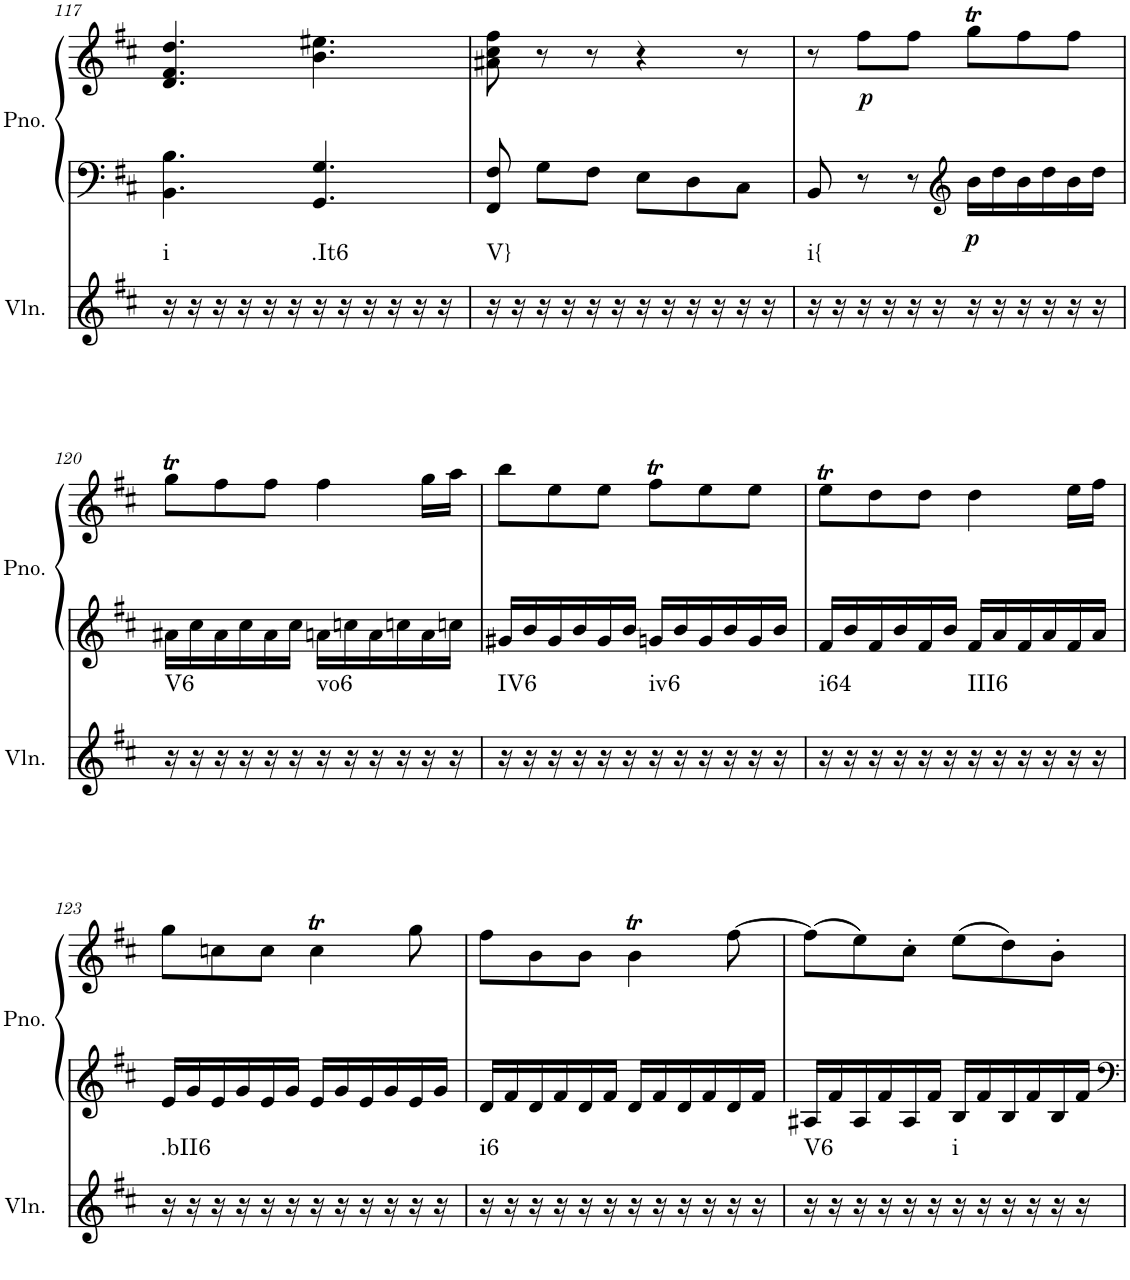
**kern	**harte	**kern	**kern	**dynam
*part2	*part2	*part1	*part1	*part1
*staff3	*	*staff2	*staff1	*staff1/2
*I"Violin	*	*I"Piano, Piano right	*	*
*I'Vln.	*	*I'Pno.	*	*
!!LO:PB:g=z
*clefG2	*	*clefF4	*clefG2	*
*k[f#c#]	*	*k[f#c#]	*k[f#c#]	*
*M6/8	*	*M6/8	*M6/8	*
=117	=117	=117	=117	=117
!	!LO:H:kt=i	!	!	!
16r	N	4.BB\ 4.B\	4.d/ 4.f#/ 4.dd/	.
16r	.	.	.	.
16r	.	.	.	.
16r	.	.	.	.
16r	.	.	.	.
16r	.	.	.	.
!	!LO:H:kt=.It6	!	!	!
16r	N	4.GG/ 4.G/	4.b\ 4.ee#X\	.
16r	.	.	.	.
16r	.	.	.	.
16r	.	.	.	.
16r	.	.	.	.
16r	.	.	.	.
=118	=118	=118	=118	=118
!	!LO:H:kt=V}	!	!	!
16r	N	8FF#/ 8F#/	8a#X\ 8cc#\ 8ff#\	.
16r	.	.	.	.
16r	.	8G\L	8r	.
16r	.	.	.	.
16r	.	8F#\J	8r	.
16r	.	.	.	.
16r	.	8E\L	4r	.
16r	.	.	.	.
16r	.	8D\	.	.
16r	.	.	.	.
16r	.	8C#\J	8r	.
16r	.	.	.	.
=119	=119	=119	=119	=119
!	!LO:H:kt=i{	!	!	!
16r	N	8BB/	8r	.
16r	.	.	.	.
!	!	!	!	!LO:DY:b
16r	.	8r	8ff#\L	p
16r	.	.	.	.
16r	.	8r	8ff#\J	.
16r	.	.	.	.
*	*	*clefG2	*	*
!	!	!	!	!LO:DY:b=2
16r	.	16b\LL	8ggT\L	p
16r	.	16dd\	.	.
16r	.	16b\	8ff#\	.
16r	.	16dd\	.	.
16r	.	16b\	8ff#\J	.
16r	.	16dd\JJ	.	.
!!LO:LB:g=z
=120	=120	=120	=120	=120
!	!LO:H:kt=V6	!	!	!
16r	N	16a#X\LL	8ggT\L	.
16r	.	16cc#\	.	.
16r	.	16a#\	8ff#\	.
16r	.	16cc#\	.	.
16r	.	16a#\	8ff#\J	.
16r	.	16cc#\JJ	.	.
!	!LO:H:kt=vo6	!	!	!
16r	N	16an\LL	4ff#\	.
16r	.	16ccn\	.	.
16r	.	16a\	.	.
16r	.	16ccn\	.	.
16r	.	16a\	16gg\LL	.
16r	.	16ccn\JJ	16aa\JJ	.
=121	=121	=121	=121	=121
!	!LO:H:kt=IV6	!	!	!
16r	N	16g#X/LL	8bb\L	.
16r	.	16b/	.	.
16r	.	16g#/	8ee\	.
16r	.	16b/	.	.
16r	.	16g#/	8ee\J	.
16r	.	16b/JJ	.	.
!	!LO:H:kt=iv6	!	!	!
16r	N	16gn/LL	8ff#t\L	.
16r	.	16b/	.	.
16r	.	16g/	8ee\	.
16r	.	16b/	.	.
16r	.	16g/	8ee\J	.
16r	.	16b/JJ	.	.
=122	=122	=122	=122	=122
!	!LO:H:kt=i64	!	!	!
16r	N	16f#/LL	8eeT\L	.
16r	.	16b/	.	.
16r	.	16f#/	8dd\	.
16r	.	16b/	.	.
16r	.	16f#/	8dd\J	.
16r	.	16b/JJ	.	.
!	!LO:H:kt=III6	!	!	!
16r	N	16f#/LL	4dd\	.
16r	.	16a/	.	.
16r	.	16f#/	.	.
16r	.	16a/	.	.
16r	.	16f#/	16ee\LL	.
16r	.	16a/JJ	16ff#\JJ	.
!!LO:LB:g=z
=123	=123	=123	=123	=123
!	!LO:H:kt=.bII6	!	!	!
16r	N	16e/LL	8gg\L	.
16r	.	16g/	.	.
16r	.	16e/	8ccn\	.
16r	.	16g/	.	.
16r	.	16e/	8cc\J	.
16r	.	16g/JJ	.	.
16r	.	16e/LL	4ccT\	.
16r	.	16g/	.	.
16r	.	16e/	.	.
16r	.	16g/	.	.
16r	.	16e/	8gg\	.
16r	.	16g/JJ	.	.
=124	=124	=124	=124	=124
!	!LO:H:kt=i6	!	!	!
16r	N	16d/LL	8ff#\L	.
16r	.	16f#/	.	.
16r	.	16d/	8b\	.
16r	.	16f#/	.	.
16r	.	16d/	8b\J	.
16r	.	16f#/JJ	.	.
16r	.	16d/LL	4bT\	.
16r	.	16f#/	.	.
16r	.	16d/	.	.
16r	.	16f#/	.	.
16r	.	16d/	[8ff#\	.
16r	.	16f#/JJ	.	.
=125	=125	=125	=125	=125
!	!LO:H:kt=V6	!	!	!
16r	N	16A#X/LL	(8ff#\L]	.
16r	.	16f#/	.	.
16r	.	16A#/	8ee\)	.
16r	.	16f#/	.	.
16r	.	16A#/	8cc#'\J	.
16r	.	16f#/JJ	.	.
!	!LO:H:kt=i	!	!	!
16r	N	16B/LL	(8ee\L	.
16r	.	16f#/	.	.
16r	.	16B/	8dd\)	.
16r	.	16f#/	.	.
16r	.	16B/	8b'\J	.
16r	.	16f#/JJ	.	.
=	=	=	=	=
*-	*-	*-	*-	*-
